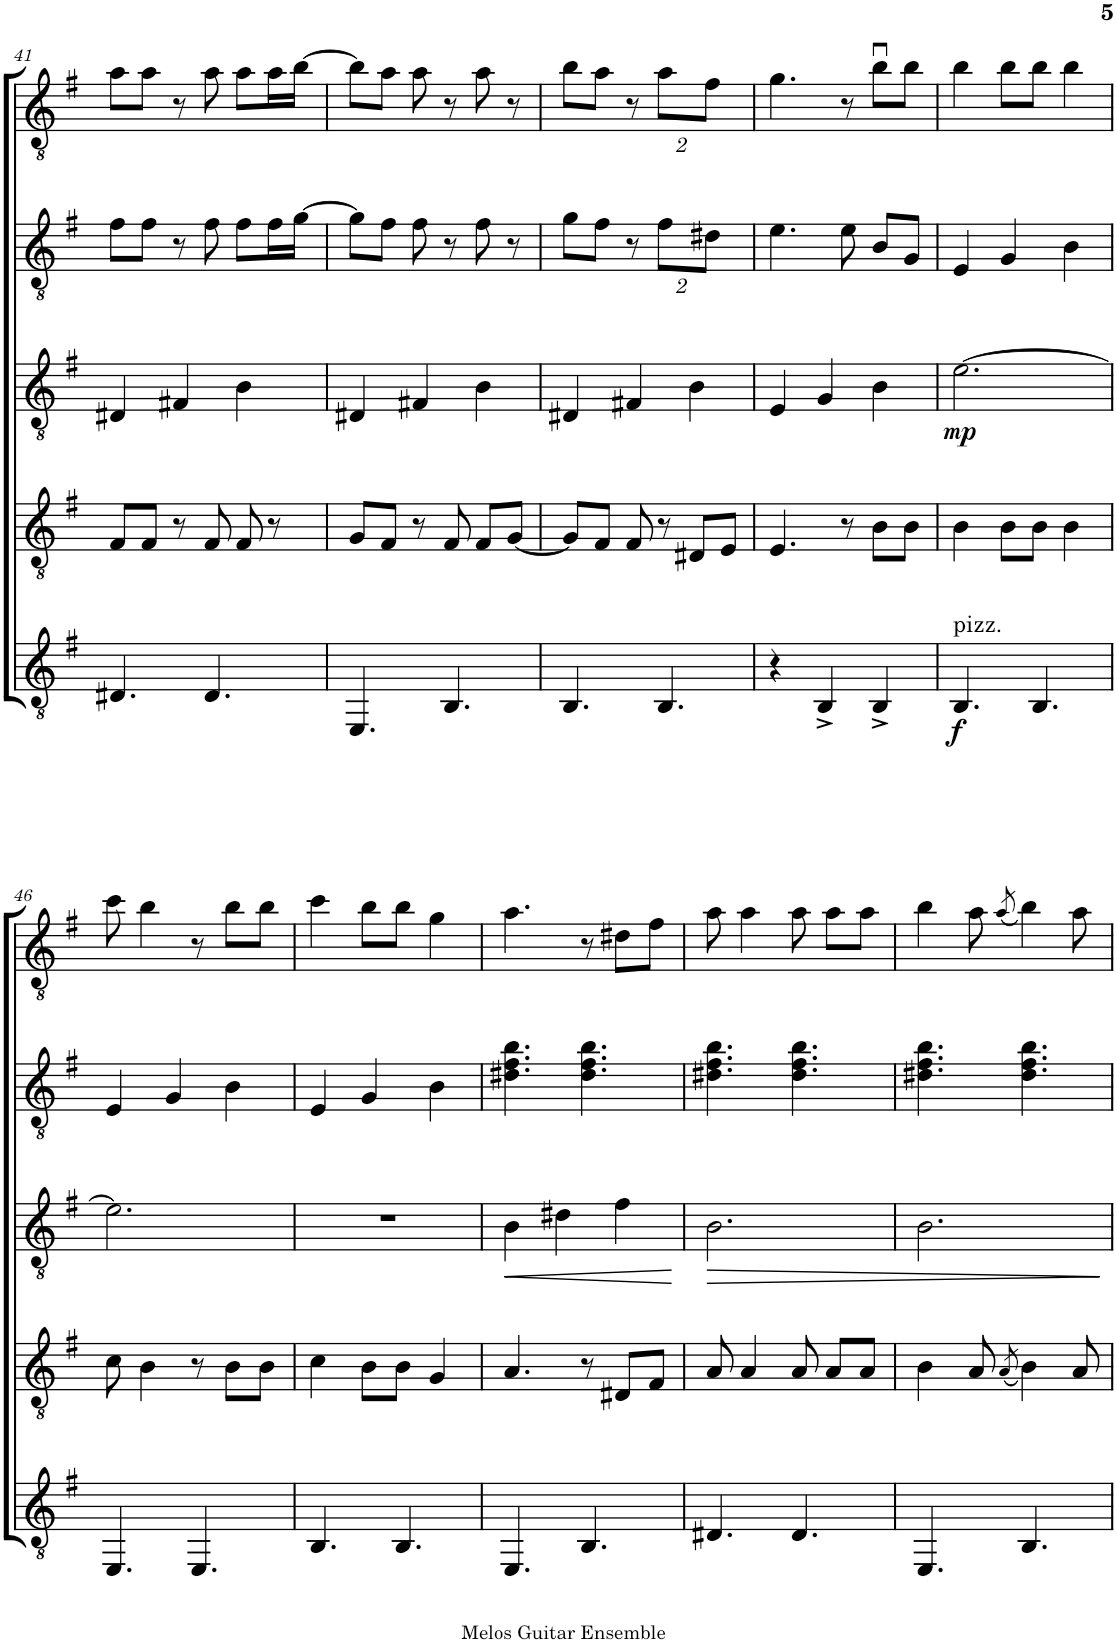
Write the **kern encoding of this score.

**kern	**dynam	**kern	**kern	**dynam	**kern	**kern
*part5	*part5	*part4	*part3	*part3	*part2	*part1
*staff5	*staff5	*staff4	*staff3	*staff3	*staff2	*staff1
*I"Gt-5	*	*I"Gt-4	*I"Gt-3	*	*I"Gt-2	*I"Gt-1
!!LO:PB:g=z
*clefGv2	*	*clefGv2	*clefGv2	*	*clefGv2	*clefGv2
*k[f#]	*	*k[f#]	*k[f#]	*	*k[f#]	*k[f#]
*M3/4	*	*M3/4	*M3/4	*	*M3/4	*M3/4
=41	=41	=41	=41	=41	=41	=41
4.D#X/	.	8F#/L	4D#X/	.	8f#\L	8a\L
.	.	8F#/J	.	.	8f#\J	8a\J
.	.	8r	4F#X/	.	8r	8r
4.D#/	.	8F#/	.	.	8f#\	8a\
.	.	8F#/	4B\	.	8f#\L	8a\L
.	.	8r	.	.	16f#\L	16a\L
.	.	.	.	.	[16g\JJ	[16b\JJ
=42	=42	=42	=42	=42	=42	=42
4.EE/	.	8G/L	4D#X/	.	8g\L]	8b\L]
.	.	8F#/J	.	.	8f#\J	8a\J
.	.	8r	4F#X/	.	8f#\	8a\
4.BB/	.	8F#/	.	.	8r	8r
.	.	8F#/L	4B\	.	8f#\	8a\
.	.	[8G/J	.	.	8r	8r
=43	=43	=43	=43	=43	=43	=43
4.BB/	.	8G/L]	4D#X/	.	8g\L	8b\L
.	.	8F#/J	.	.	8f#\J	8a\J
.	.	8F#/	4F#X/	.	8r	8r
*	*	*	*	*	*Xbrackettup	*Xbrackettup
4.BB/	.	8r	.	.	16%3f#\L	16%3a\L
.	.	8D#X/L	4B\	.	.	.
.	.	.	.	.	16%3d#X\J	16%3f#\J
.	.	8E/J	.	.	.	.
=44	=44	=44	=44	=44	=44	=44
4r	.	4.E/	4E/	.	4.e\	4.g\
4BB^/	.	.	4G/	.	.	.
.	.	8r	.	.	8e\	8r
4BB^/	.	8B\L	4B\	.	8B/L	8bu\L
.	.	8B\J	.	.	8G/J	8b\J
=45	=45	=45	=45	=45	=45	=45
!LO:TX:a:t=pizz.	!	!	!	!	!	!
!	!LO:DY:b	!	!	!LO:DY:b	!	!
4.BB/	f	4B\	[2.e\	mp	4E/	4b\
.	.	8B\L	.	.	4G/	8b\L
4.BB/	.	8B\J	.	.	.	8b\J
.	.	4B\	.	.	4B\	4b\
!!LO:LB:g=z
=46	=46	=46	=46	=46	=46	=46
4.EE/	.	8c\	2.e\]	.	4E/	8cc\
.	.	4B\	.	.	.	4b\
.	.	.	.	.	4G/	.
4.EE/	.	8r	.	.	.	8r
.	.	8B\L	.	.	4B\	8b\L
.	.	8B\J	.	.	.	8b\J
=47	=47	=47	=47	=47	=47	=47
4.BB/	.	4c\	2.r	.	4E/	4cc\
.	.	8B\L	.	.	4G/	8b\L
4.BB/	.	8B\J	.	.	.	8b\J
.	.	4G/	.	.	4B\	4g\
=48	=48	=48	=48	=48	=48	=48
!	!	!	!	!LO:HP:b	!	!
4.EE/	.	4.A/	4B\	<	4.d#X\ 4.f#\ 4.b\	4.a\
.	.	.	4d#X\	.	.	.
4.BB/	.	8r	.	.	4.d#\ 4.f#\ 4.b\	8r
.	.	8D#X/L	4f#\	.	.	8d#X\L
.	.	8F#/J	.	.	.	8f#\J
.	.	.	.	[	.	.
=49	=49	=49	=49	=49	=49	=49
!	!	!	!	!LO:HP:b	!	!
4.D#X/	.	8A/	2.B\	>	4.d#X\ 4.f#\ 4.b\	8a\
.	.	4A/	.	.	.	4a\
4.D#/	.	8A/	.	.	4.d#\ 4.f#\ 4.b\	8a\
.	.	8A/L	.	.	.	8a\L
.	.	8A/J	.	.	.	8a\J
=50	=50	=50	=50	=50	=50	=50
4.EE/	.	4B\	2.B\	.	4.d#X\ 4.f#\ 4.b\	4b\
.	.	8A/	.	.	.	8a\
.	.	(8qA/	.	.	.	(8qa/
4.BB/	.	4B\)	.	.	4.d#\ 4.f#\ 4.b\	4b\)
.	.	8A/	.	.	.	8a\
.	.	.	.	]	.	.
=	=	=	=	=	=	=
*-	*-	*-	*-	*-	*-	*-
